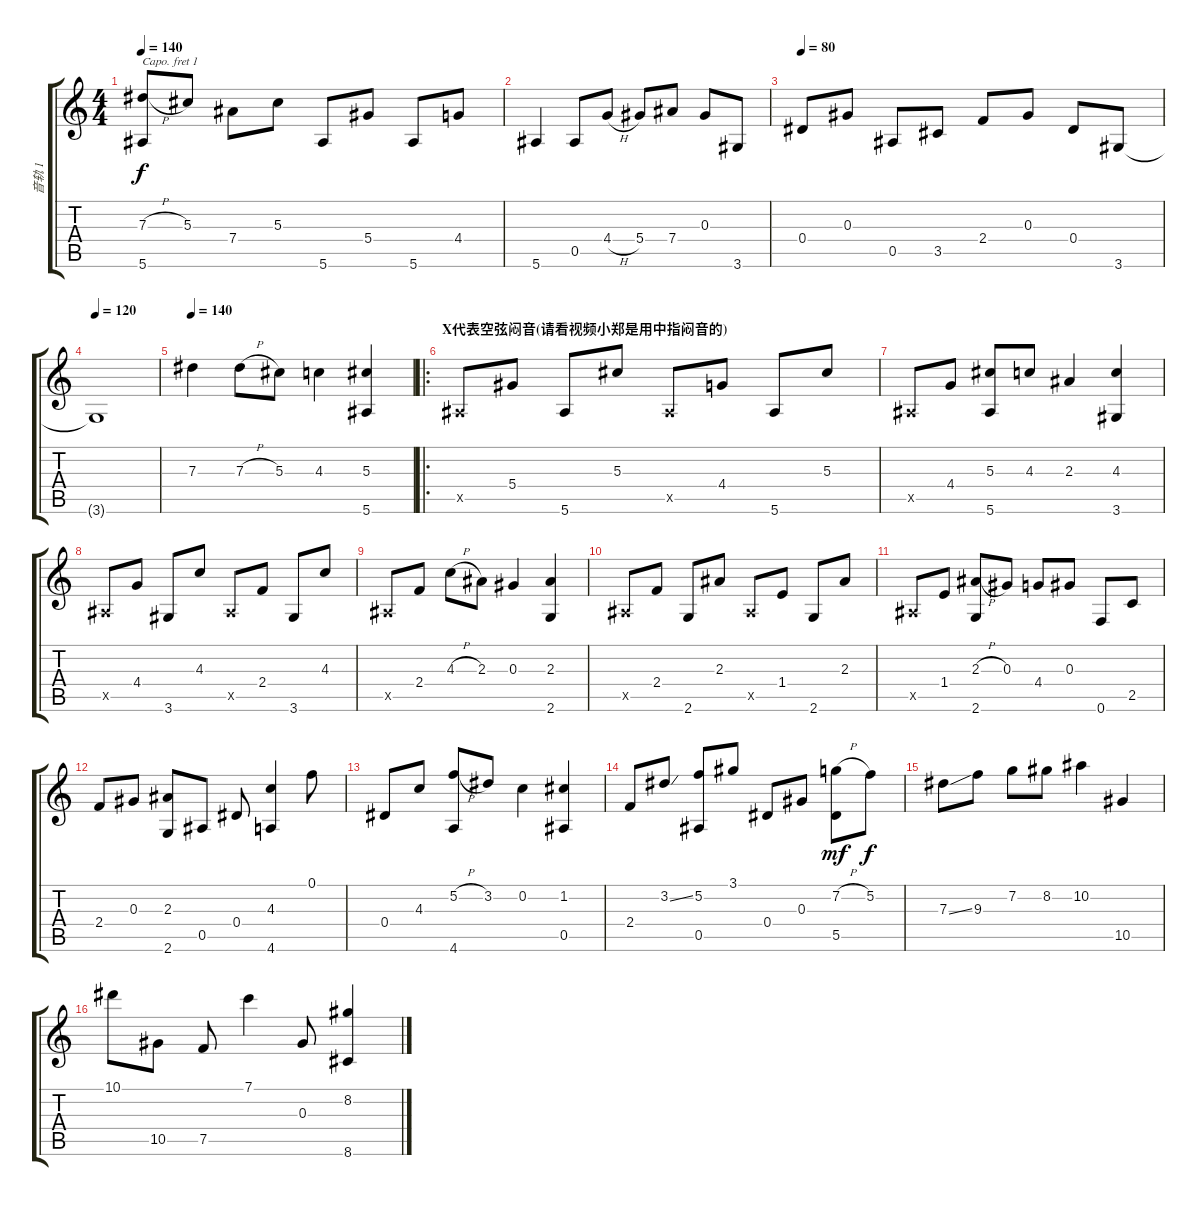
\track ("音轨 1" "音轨 1") {instrument acousticguitarsteel}
\staff {score tabs}
\capo 1
\tuning (E4 B3 G3 D3 A2 E2) {hide}
\ts (4 4)
\tempo 140
\clef g2
\ks c
(7.3{h} 5.6).8{dy f} 5.3.8 7.4.8 5.3.8 5.6.8 5.4.8 5.6.8 4.4.8 |
5.6.4 0.5.8 4.4{h}.8 5.4.8 7.4.8 0.3.8 3.6.8 |
\tempo 80
0.4.8 0.3.8 0.5.8 3.5.8 2.4.8 0.3.8 0.4.8 3.6.8 |
\tempo 120
3.6{t}.1 |
\tempo 140
7.3.4 7.3{h}.8 5.3.8 4.3.4 (5.3 5.6).4 |
\ro
\section ("" "X代表空弦闷音(请看视频小郑是用中指闷音的)")
0.5{x}.8 5.4.8 5.6.8 5.3.8 0.5{x}.8 4.4.8 5.6.8 5.3.8 |
0.5{x}.8 4.4.8 (5.3 5.6).8 4.3.8 2.3.4 (4.3 3.6).4 |
0.5{x}.8 4.4.8 3.6.8 4.3.8 0.5{x}.8 2.4.8 3.6.8 4.3.8 |
0.5{x}.8 2.4.8 4.3{h}.8 2.3.8 0.3.4 (2.3 2.6).4 |
0.5{x}.8 2.4.8 2.6.8 2.3.8 0.5{x}.8 1.4.8 2.6.8 2.3.8 |
0.5{x}.8 1.4.8 (2.3{h} 2.6).8 0.3.8 4.4.8 0.3.8 0.6.8 2.5.8 |
2.4.8 0.3.8 (2.3 2.6).8 0.5.8 0.4.8 (4.3 4.6).4 0.1.8 |
0.4.8 4.3.8 (5.2{h} 4.6).8 3.2.8 0.2.4 (1.2 0.5).4 |
2.4.8 3.2{ss}.8 (5.2 0.5).8 3.1.8 0.4.8 0.3.8 (7.2{h} 5.5).8{dy mf} 5.2.8{dy f} |
7.3{ss}.8 9.3.8 7.2.8 8.2.8 10.2.4 10.5.4 |
10.1.8 10.5.8 7.5.8 7.1.4 0.3.8 (8.2 8.6).4
